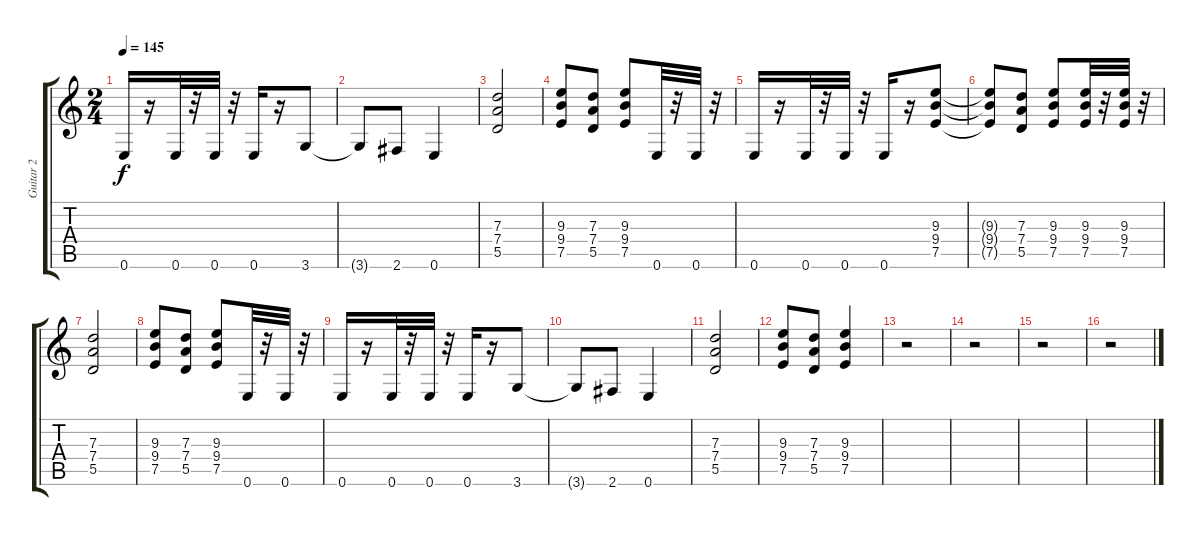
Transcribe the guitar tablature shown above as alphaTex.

\track ("Guitar 2" "Guitar 2") {instrument overdrivenguitar}
\staff {score tabs}
\tuning (E4 B3 G3 D3 A2 E2) {hide}
\ts (2 4)
\tempo 145
\clef g2
\ks c
0.6.16{dy f} r.16 0.6.32 r.32 0.6.32 r.32 0.6.16 r.16 3.6.8 |
3.6{t}.8 2.6.8 0.6.4 |
(7.3 7.4 5.5).2 |
(9.3 9.4 7.5).8 (7.3 7.4 5.5).8 (9.3 9.4 7.5).8 0.6.32 r.32 0.6.32 r.32 |
0.6.16 r.16 0.6.32 r.32 0.6.32 r.32 0.6.16 r.16 (9.3 9.4 7.5).8 |
(9.3{t} 9.4{t} 7.5{t}).8 (7.3 7.4 5.5).8 (9.3 9.4 7.5).8 (9.3 9.4 7.5).32 r.32 (9.3 9.4 7.5).32 r.32 |
(7.3 7.4 5.5).2 |
(9.3 9.4 7.5).8 (7.3 7.4 5.5).8 (9.3 9.4 7.5).8 0.6.32 r.32 0.6.32 r.32 |
0.6.16 r.16 0.6.32 r.32 0.6.32 r.32 0.6.16 r.16 3.6.8 |
3.6{t}.8 2.6.8 0.6.4 |
(7.3 7.4 5.5).2 |
(9.3 9.4 7.5).8 (7.3 7.4 5.5).8 (9.3 9.4 7.5).4 |
r.2 |
r.2 |
r.2 |
r.2
